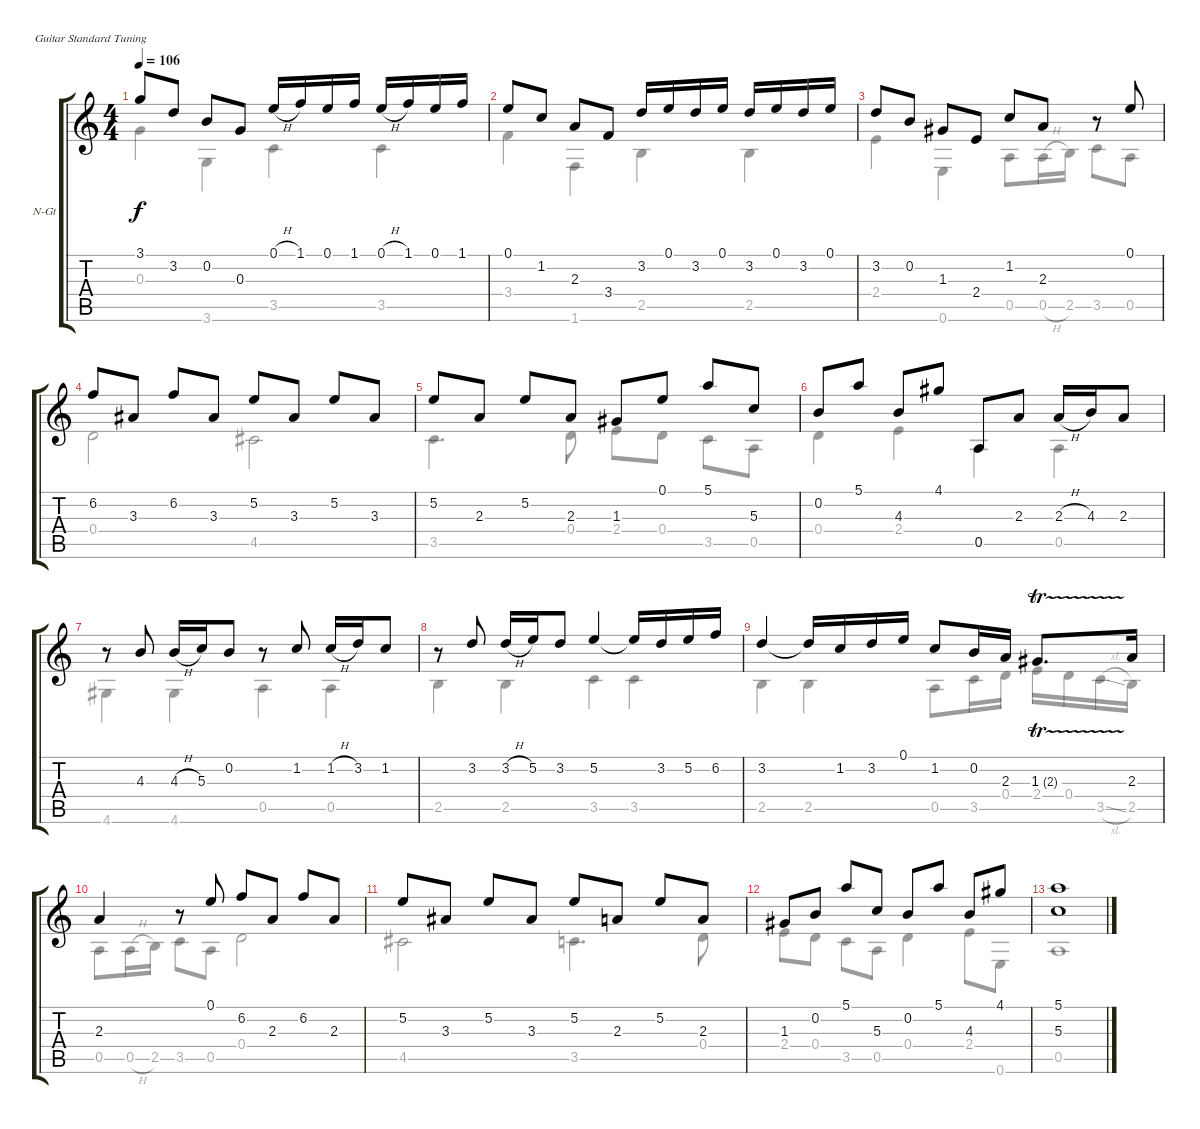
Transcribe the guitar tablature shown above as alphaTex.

\bracketExtendMode groupsimilarinstruments
\firstSystemTrackNameOrientation horizontal
\otherSystemsTrackNameOrientation horizontal
\track ("Pista 1" "N-Gt") {instrument acousticguitarnylon}
\staff {score tabs}
\tuning (E4 B3 G3 D3 A2 E2)
\voice
\ts (4 4)
\tempo 106
\clef g2
\ks c
3.1.8{dy f} 3.2.8 0.2.8 0.3.8 0.1{h}.16 1.1.16 0.1.16 1.1.16 0.1{h}.16 1.1.16 0.1.16 1.1.16 |
0.1.8 1.2.8 2.3.8 3.4.8 3.2.16 0.1.16 3.2.16 0.1.16 3.2.16 0.1.16 3.2.16 0.1.16 |
3.2.8 0.2.8 1.3.8 2.4.8 1.2.8 2.3.8 r.8 0.1.8 |
6.2.8 3.3.8 6.2.8 3.3.8 5.2.8 3.3.8 5.2.8 3.3.8 |
5.2.8 2.3.8 5.2.8 2.3.8 1.3.8 0.1.8 5.1.8 5.3.8 |
0.2.8 5.1.8 4.3.8 4.1.8 0.5.8 2.3.8 2.3{h}.16 4.3.16 2.3.8 |
r.8 4.3.8 4.3{h}.16 5.3.16 0.2.8 r.8 1.2.8 1.2{h}.16 3.2.16 1.2.8 |
r.8 3.2.8 3.2{h}.16 5.2.16 3.2.8 5.2.4 5.2{t}.16 3.2.16 5.2.16 6.2.16 |
3.2.4 3.2{t}.16 1.2.16 3.2.16 0.1.16 1.2.8 0.2.16 2.3.16 1.3{tr (2 16)}.8{d} 2.3.16 |
2.3.4 r.8 0.1.8 6.2.8 2.3.8 6.2.8 2.3.8 |
5.2.8 3.3.8 5.2.8 3.3.8 5.2.8 2.3.8 5.2.8 2.3.8 |
1.3.8 0.2.8 5.1.8 5.3.8 0.2.8 5.1.8 4.3.8 4.1.8 |
(5.1 5.3).1
\voice
\clef g2
\ottava regular
\simile none
\ks c
0.3.4{dy f} 3.6.4 3.5.4 3.5.4 |
3.4.4 1.6.4 2.5.4 2.5.4 |
2.4.4 0.6.4 0.5.8 0.5{h}.16 2.5.16 3.5.8 0.5.8 |
0.4.2 4.5.2 |
3.5.4{d} 0.4.8 2.4.8 0.4.8 3.5.8 0.5.8 |
0.4.4 2.4.4 0.5.4 0.5.4 |
4.6.4 4.6.4 0.5.4 0.5.4 |
2.5.4 2.5.4 3.5.4 3.5.4 |
2.5.4 2.5.4 0.5.8 3.5.16 0.4.16 2.4.16 0.4.16 3.5{sl}.16 2.5.16 |
0.5.8 0.5{h}.16 2.5.16 3.5.8 0.5.8 0.4.2 |
4.5.2 3.5.4{d} 0.4.8 |
2.4.8 0.4.8 3.5.8 0.5.8 0.4.4 2.4.8 0.6.8 |
0.5.1
